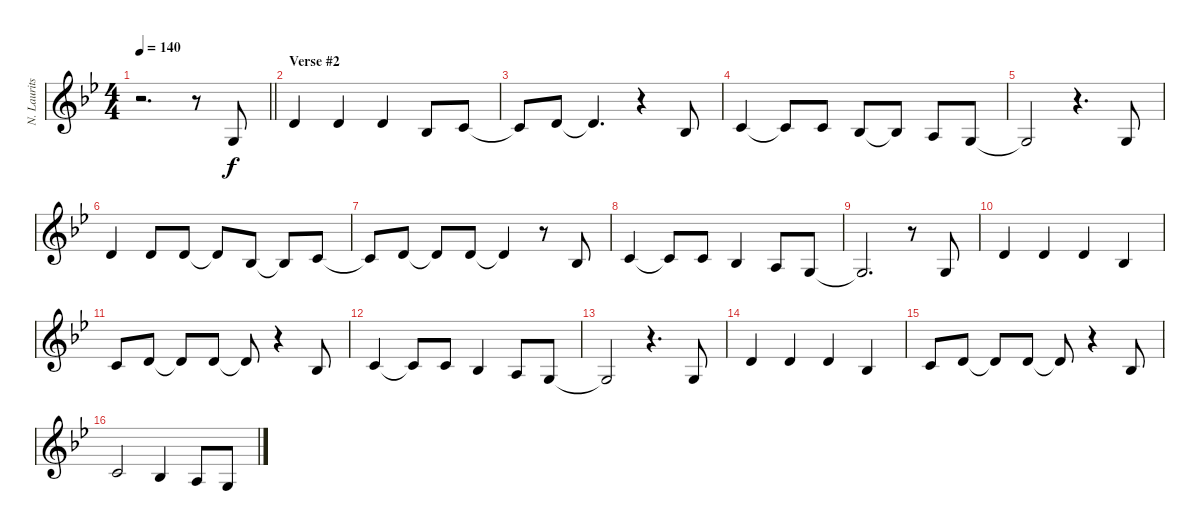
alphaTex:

\track ("N. Lauritsen (Lead Vocals)" "N. Laurits") {instrument violin}
\staff {score}
\tuning (E4 B3 G3 D3 A2 E2) {hide}
\ts (4 4)
\tempo 140
\clef g2
\barLineRight lightlight
\ks gminor
r.2{d dy f} r.8 5.4.8 |
\section ("" "Verse #2")
7.3.4 7.3.4 7.3.4 3.3.8 5.3.8 |
5.3{t}.8 7.3.8 7.3{t}.4{d} r.4 3.3.8 |
5.3.4 5.3{t}.8 5.3.8 3.3.8 3.3{t}.8 2.3.8 5.4.8 |
5.4{t}.2 r.4{d} 5.4.8 |
7.3.4 7.3.8 7.3.8 7.3{t}.8 3.3.8 3.3{t}.8 5.3.8 |
5.3{t}.8 7.3.8 7.3{t}.8 7.3.8 7.3{t}.4 r.8 3.3.8 |
5.3.4 5.3{t}.8 5.3.8 3.3.4 2.3.8 5.4.8 |
5.4{t}.2{d} r.8 5.4.8 |
7.3.4 7.3.4 7.3.4 3.3.4 |
5.3.8 7.3.8 7.3{t}.8 7.3.8 7.3{t}.8 r.4 3.3.8 |
5.3.4 5.3{t}.8 5.3.8 3.3.4 2.3.8 5.4.8 |
5.4{t}.2 r.4{d} 5.4.8 |
7.3.4 7.3.4 7.3.4 3.3.4 |
5.3.8 7.3.8 7.3{t}.8 7.3.8 7.3{t}.8 r.4 3.3.8 |
5.3.2 3.3.4 2.3.8 5.4.8
